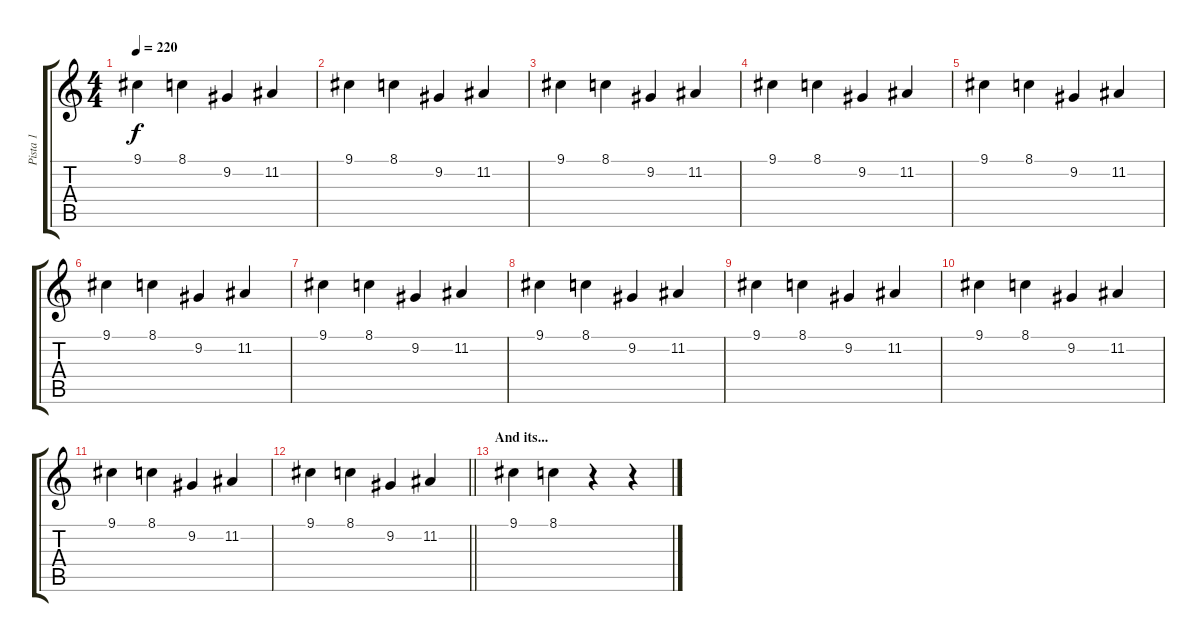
\track ("Pista 1" "Pista 1") {instrument acousticgrandpiano}
\staff {score tabs}
\tuning (E4 B3 G3 D3 A2 E2) {hide}
\ts (4 4)
\tempo 220
\clef g2
\ks c
9.1.4{dy f} 8.1.4 9.2.4 11.2.4 |
9.1.4 8.1.4 9.2.4 11.2.4 |
9.1.4 8.1.4 9.2.4 11.2.4 |
9.1.4 8.1.4 9.2.4 11.2.4 |
9.1.4 8.1.4 9.2.4 11.2.4 |
9.1.4 8.1.4 9.2.4 11.2.4 |
9.1.4 8.1.4 9.2.4 11.2.4 |
9.1.4 8.1.4 9.2.4 11.2.4 |
9.1.4 8.1.4 9.2.4 11.2.4 |
9.1.4 8.1.4 9.2.4 11.2.4 |
9.1.4 8.1.4 9.2.4 11.2.4 |
\barLineRight lightlight
9.1.4 8.1.4 9.2.4 11.2.4 |
\section ("" "And its...")
9.1.4 8.1.4 r.4 r.4
